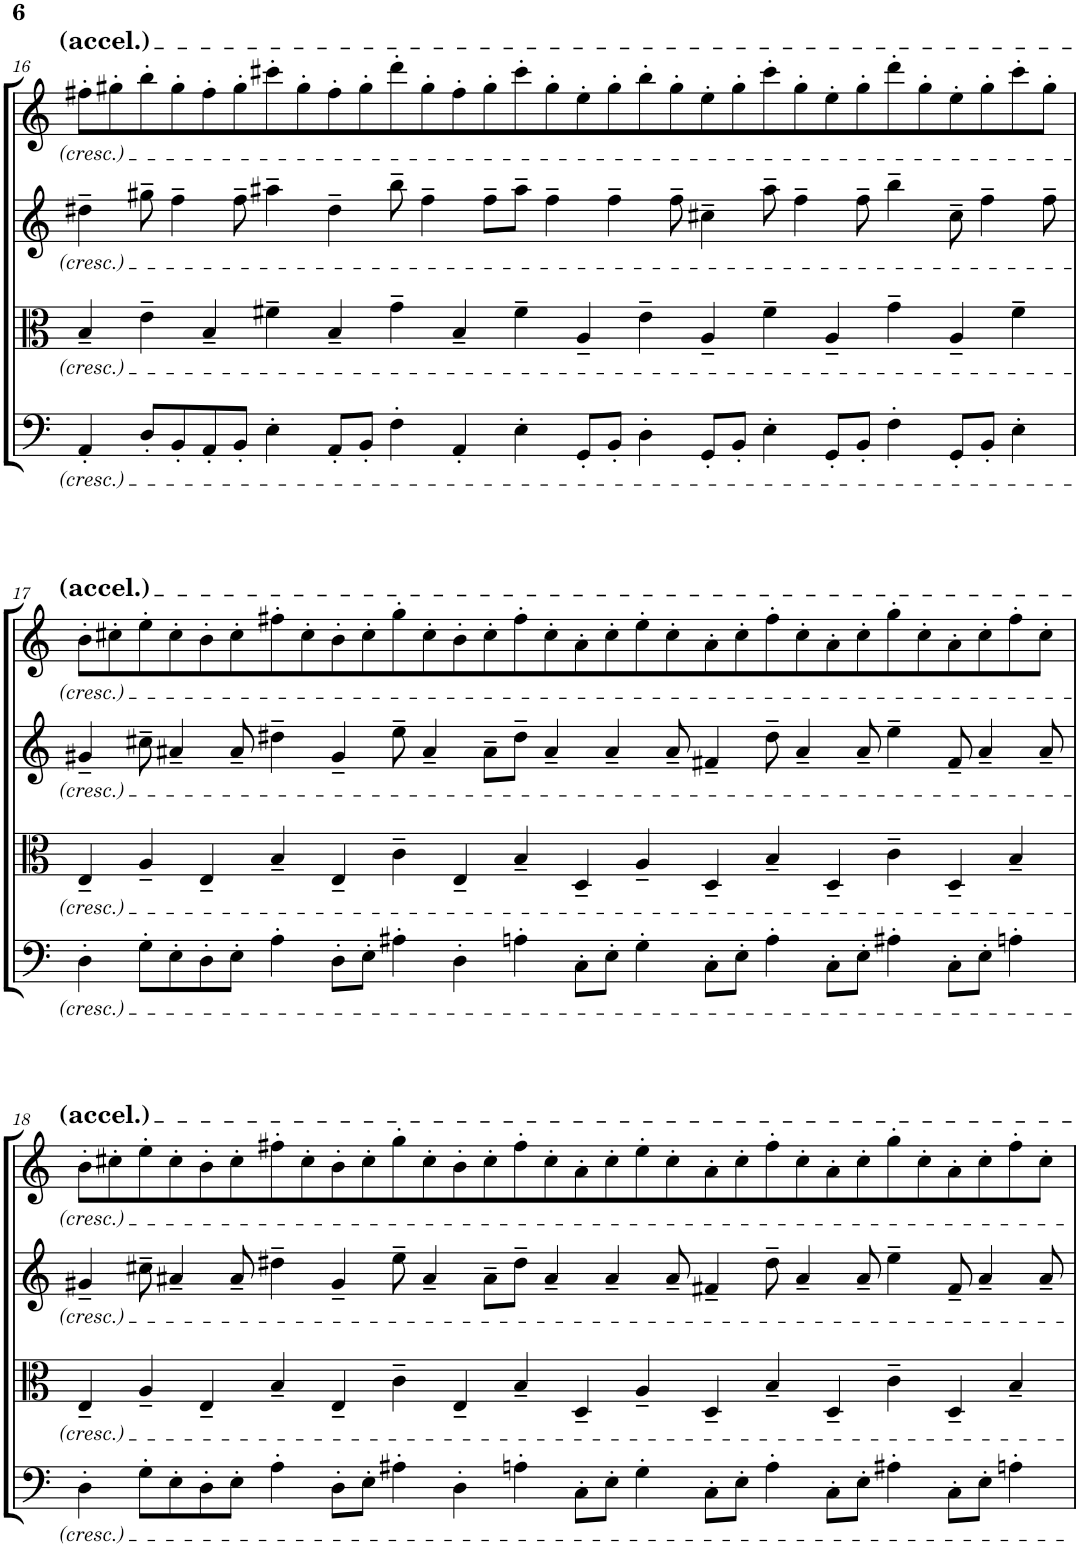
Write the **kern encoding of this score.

**kern	**kern	**kern	**kern
*part4	*part3	*part2	*part1
*staff4	*staff3	*staff2	*staff1
*I"Violoncello	*I"Viola	*I"Violin II	*I"Violin I
*I'Vc	*I'Vla	*I'Vln	*I'Vln
!!LO:PB:g=z
*clefF4	*clefC3	*clefG2	*clefG2
*k[]	*k[]	*k[]	*k[]
*M8/2	*M8/2	*M8/2	*M8/2
=16	=16	=16	=16
4AA'/	4B~/	4dd#X~\	8ff#X'\L
.	.	.	8gg#X'\
8D'/L	4e~\	8gg#X~\	8bb'\
8BB'/	.	4ff~\	8gg#'\
8AA'/	4B~/	.	8ff#'\
8BB'/J	.	8ff~\	8gg#'\
4E'\	4f#X~\	4aa#X~\	8ccc#X'\
.	.	.	8gg#'\
8AA'/L	4B~/	4dd#~\	8ff#'\
8BB'/J	.	.	8gg#'\
4F'\	4g~\	8bb~\	8ddd'\
.	.	4ff~\	8gg#'\
4AA'/	4B~/	.	8ff#'\
.	.	8ff~\L	8gg#'\
4E'\	4f#~\	8aa#~\J	8ccc#'\
.	.	4ff~\	8gg#'\
8GG'/L	4A~/	.	8ee'\
8BB'/J	.	4ff~\	8gg#'\
4D'\	4e~\	.	8bb'\
.	.	8ff~\	8gg#'\
8GG'/L	4A~/	4cc#X~\	8ee'\
8BB'/J	.	.	8gg#'\
4E'\	4f#~\	8aa#~\	8ccc#'\
.	.	4ff~\	8gg#'\
8GG'/L	4A~/	.	8ee'\
8BB'/J	.	8ff~\	8gg#'\
4F'\	4g~\	4bb~\	8ddd'\
.	.	.	8gg#'\
8GG'/L	4A~/	8cc#~\	8ee'\
8BB'/J	.	4ff~\	8gg#'\
4E'\	4f#~\	.	8ccc#'\
.	.	8ff~\	8gg#'\J
!!LO:LB:g=z
=17	=17	=17	=17
4D'\	4E~/	4g#X~/	8b'\L
.	.	.	8cc#X'\
8G'\L	4A~/	8cc#X~\	8ee'\
8E'\	.	4a#X~/	8cc#'\
8D'\	4E~/	.	8b'\
8E'\J	.	8a#~/	8cc#'\
4A'\	4B~/	4dd#X~\	8ff#X'\
.	.	.	8cc#'\
8D'\L	4E~/	4g#~/	8b'\
8E'\J	.	.	8cc#'\
4A#X'\	4c~\	8ee~\	8gg'\
.	.	4a#~/	8cc#'\
4D'\	4E~/	.	8b'\
.	.	8a#~\L	8cc#'\
4An'\	4B~/	8dd#~\J	8ff#'\
.	.	4a#~/	8cc#'\
8C'\L	4D~/	.	8a'\
8E'\J	.	4a#~/	8cc#'\
4G'\	4A~/	.	8ee'\
.	.	8a#~/	8cc#'\
8C'\L	4D~/	4f#X~/	8a'\
8E'\J	.	.	8cc#'\
4A'\	4B~/	8dd#~\	8ff#'\
.	.	4a#~/	8cc#'\
8C'\L	4D~/	.	8a'\
8E'\J	.	8a#~/	8cc#'\
4A#X'\	4c~\	4ee~\	8gg'\
.	.	.	8cc#'\
8C'\L	4D~/	8f#~/	8a'\
8E'\J	.	4a#~/	8cc#'\
4An'\	4B~/	.	8ff#'\
.	.	8a#~/	8cc#'\J
!!LO:LB:g=z
=18	=18	=18	=18
4D'\	4E~/	4g#X~/	8b'\L
.	.	.	8cc#X'\
8G'\L	4A~/	8cc#X~\	8ee'\
8E'\	.	4a#X~/	8cc#'\
8D'\	4E~/	.	8b'\
8E'\J	.	8a#~/	8cc#'\
4A'\	4B~/	4dd#X~\	8ff#X'\
.	.	.	8cc#'\
8D'\L	4E~/	4g#~/	8b'\
8E'\J	.	.	8cc#'\
4A#X'\	4c~\	8ee~\	8gg'\
.	.	4a#~/	8cc#'\
4D'\	4E~/	.	8b'\
.	.	8a#~\L	8cc#'\
4An'\	4B~/	8dd#~\J	8ff#'\
.	.	4a#~/	8cc#'\
8C'\L	4D~/	.	8a'\
8E'\J	.	4a#~/	8cc#'\
4G'\	4A~/	.	8ee'\
.	.	8a#~/	8cc#'\
8C'\L	4D~/	4f#X~/	8a'\
8E'\J	.	.	8cc#'\
4A'\	4B~/	8dd#~\	8ff#'\
.	.	4a#~/	8cc#'\
8C'\L	4D~/	.	8a'\
8E'\J	.	8a#~/	8cc#'\
4A#X'\	4c~\	4ee~\	8gg'\
.	.	.	8cc#'\
8C'\L	4D~/	8f#~/	8a'\
8E'\J	.	4a#~/	8cc#'\
4An'\	4B~/	.	8ff#'\
.	.	8a#~/	8cc#'\J
=	=	=	=
*-	*-	*-	*-
